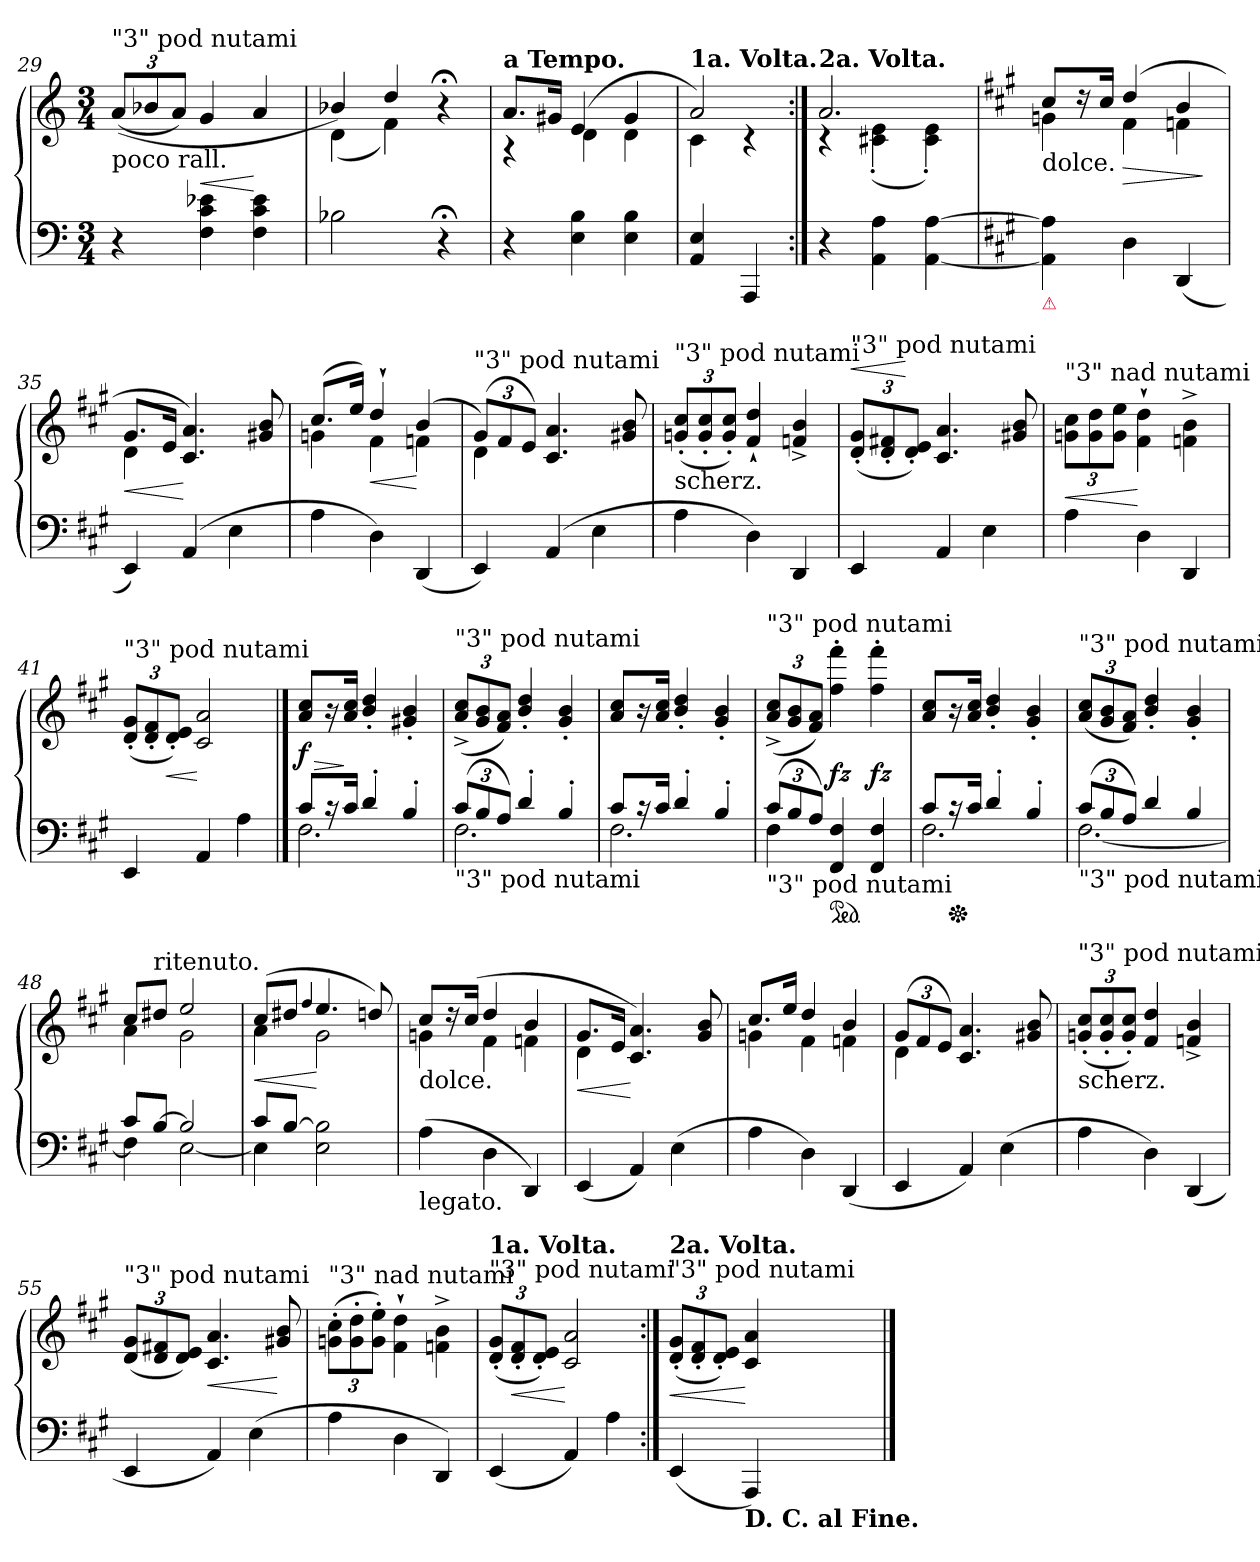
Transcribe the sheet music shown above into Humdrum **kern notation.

**kern	**kern	**dynam
*part1	*part1	*part1
*staff2	*staff1	*staff1/2
*clefF4	*clefG2	*
*k[]	*k[]	*
*a:	*a:	*
*M3/4	*M3/4	*
=29	=29	=29
!	!LO:TX:b:t=poco rall.	!
!	!LO:TX:a:t="3" pod nutami	!
4r	(<(>12aL	.
.	12b-X	.
.	12aJ)	.
4F 4c 4e-X	4g	<
4F 4c 4e-	4a	[
=30	=30	=30
*	*^	*
2B-X	4b-X)	(<4d	.
.	4dd	4f)	.
4r;<	4r;<	4ryy	.
=31	=31	=31	=31
!	!LO:TX:a:B:t=a Tempo.	!	!
4r	8.aL	4r	.
.	16g#XJk	.	.
4E 4B	(>4e	4d	.
4E 4B	4g#	4d	.
=32	=32	=32	=32
!	!LO:TX:a:B:t=1a. Volta.	!	!
4AA 4E	2a)	4c	.
4AAA	.	4rc	.
=33:|!	=33:|!	=33:|!	=33:|!
!	!LO:TX:a:B:t=2a. Volta.	!	!
4r	2.a	4r	.
4AA 4A	.	(>4c#X'> 4e'>	.
[4AA [4A	.	4c#'> 4e'>)	.
=34	=34	=34	=34
*k[f#c#g#]	*k[f#c#g#]	*	*
!	!LO:TX:b:t=dolce.	!	!
!LO:TX:b:color=crimson:t=⚠	!	!	!
4AA] 4A]	8cc#L	4gn	.
.	16rdd	.	.
.	16cc#Jk	.	.
4D	(>4dd	4f#	>
(<4DD	4b	4fn	.
*	*v	*v	*
.	.	]
=35	=35	=35
*	*^	*
4EE)	8.g#L	4d	<
.	16eJk	.	.
(>4AA	4.c# 4.a)	2ryy	[
4E	.	.	.
.	8g#X 8b	.	.
=36	=36	=36	=36
4A	(>8.cc#L	4gn	.
.	16eeJk)	.	.
4D)	4dd`>	4f#	<
(<4DD	(>4b	4fn	[
=37	=37	=37	=37
!	!LO:TX:a:t="3" pod nutami	!	!
4EE)	(>12g#L)	4d	.
.	12f#	.	.
.	12eJ)	.	.
(>4AA	4.c# 4.a	2ryy	.
4E	.	.	.
.	8g#X 8b	.	.
*	*v	*v	*
=38	=38	=38
!	!LO:TX:b:t=scherz.	!
!	!LO:TX:a:t="3" pod nutami	!
4A	(<12gn'< 12cc#'<L	.
.	12g'< 12cc#'<	.
.	12g'< 12cc#'<J)	.
4D)	4f#`< 4dd`<	.
4DD	4fn^< 4b^<	.
=39	=39	=39
!	!LO:TX:a:t="3" pod nutami	!
!	!	!LO:HP:a
4EE	(<12d'< 12g#'<L	<
.	12d'< 12f#X'<	.
.	12d'< 12e'<J)	[
4AA	4.c# 4.a	.
4E	.	.
.	8g#X 8b	.
=40	=40	=40
!	!LO:TX:a:t="3" nad nutami	!
4A	12gn\ 12cc#\L	<
.	12g\ 12dd\	.
.	12g\ 12ee\J	.
4D	4f#`>\ 4dd`>\	[
4DD	4fn^>\ 4b^>\	.
=41	=41	=41
!	!LO:TX:a:t="3" pod nutami	!
4EE	(<12d'< 12g#'<L	.
.	12d'< 12f#'<	.
.	12d'< 12e'<J)	<
4AA	2c# 2a	[
4A	.	.
==42	==42	==42
*^	*	*
8c#L	2.F#	8a/ 8cc#/L	> f
16rc	.	16r	.
16c#Jk	.	16a/ 16cc#/Jk	]
4d'<	.	4b'</ 4dd'</	.
4B'<	.	4g#X'< 4b'<	.
=43	=43	=43	=43
!	!	!LO:TX:a:t="3" pod nutami	!
!LO:TX:b:t="3" pod nutami	!	!	!
(>12c#L	2.F#	(<12a^< 12cc#^<L	.
12B	.	12g# 12b	.
12AJ)	.	12f# 12aJ)	.
4d'<	.	4b'</ 4dd'</	.
4B'<	.	4g#'< 4b'<	.
=44	=44	=44	=44
8c#L	2.F#	8a/ 8cc#/L	.
16rc	.	16r	.
16c#Jk	.	16a/ 16cc#/Jk	.
4d'<	.	4b'</ 4dd'</	.
4B'<	.	4g#'< 4b'<	.
=45	=45	=45	=45
!	!	!LO:TX:a:t="3" pod nutami	!
!LO:TX:b:t="3" pod nutami	!	!	!
(<12c#L	4F#	(<12a^< 12cc#^<L	.
12B	.	12g# 12b	.
12AJ)	.	12f# 12aJ)	.
*ped	*	*	*
4FF# 4F#	2ryy	4ff#'> 4fff#'>	fz
4FF# 4F#	.	4ff#'> 4fff#'>	fz
=46	=46	=46	=46
8c#L	2.F#	8a/ 8cc#/L	.
*Xped	*	*	*
16rc	.	16r	.
16c#Jk	.	16a/ 16cc#/Jk	.
4d'<	.	4b'</ 4dd'</	.
4B'<	.	4g#'< 4b'<	.
=47	=47	=47	=47
!	!	!LO:TX:a:t="3" pod nutami	!
!LO:TX:b:t="3" pod nutami	!	!	!
(<12c#L	[2.F#	(<12a 12cc#L	.
12B	.	12g# 12b	.
12AJ)	.	12f# 12aJ)	.
4d	.	4b'</ 4dd'</	.
4B	.	4g#'< 4b'<	.
=48	=48	=48	=48
*	*	*^	*
8c#L	4F#]	8cc#L	4a	.
!	!	!LO:TX:a:t=ritenuto.	!	!
[8BJ	.	8dd#XJ	.	.
2B]	[2E	2ee	2g#	.
=49	=49	=49	=49	=49
8c#L	4E]	(>8cc#L	4a	<
[8BJ	.	8dd#XJ	.	.
.	.	4qqff#/	.	.
2ryy	2E 2B]	4.ee	2g#	[
.	.	8ddn)	.	.
*v	*v	*	*	*
=50	=50	=50	=50
!	!LO:TX:b:t=dolce.	!	!
!LO:TX:b:t=legato.	!	!	!
(>4A	8cc#L	4gn	.
.	16rdd	.	.
.	(>16cc#Jk	.	.
4D	4dd	4f#	.
4DD)	4b	4fn	.
=51	=51	=51	=51
(<4EE	8.g#L	4d	<
.	16eJk	.	.
4AA)	4.c# 4.a)	2ryy	[
(>4E	.	.	.
.	8g# 8b	.	.
=52	=52	=52	=52
4A	8.cc#L	4gn	.
.	16eeJk	.	.
4D)	4dd	4f#	.
(<4DD	4b	4fn	.
=53	=53	=53	=53
4EE	(>12g#L	4d	.
.	12f#	.	.
.	12eJ)	.	.
4AA)	4.c# 4.a	2ryy	.
(>4E	.	.	.
.	8g#X 8b	.	.
*	*v	*v	*
=54	=54	=54
!	!LO:TX:a:t="3" pod nutami	!
!	!LO:TX:b:t=scherz.	!
4A	(<12gn'< 12cc#'<L	.
.	12g'< 12cc#'<	.
.	12g'< 12cc#'<J)	.
4D)	4f# 4dd	.
(<4DD	4fn^> 4b^>	.
=55	=55	=55
!	!LO:TX:a:t="3" pod nutami	!
4EE	(<12d 12g#L	.
.	12d 12f#X	.
.	12d 12eJ)	.
4AA)	4.c# 4.a	<
(>4E	.	.
.	8g#X 8b	[
=56	=56	=56
!	!LO:TX:a:t="3" nad nutami	!
4A	(>12gn'> 12cc#'>L	.
.	12g'> 12dd'>	.
.	12g'> 12ee'>J)	.
4D	4f#`>\ 4dd`>\	.
4DD)	4fn^>\ 4b^>\	.
=57	=57	=57
!	!LO:TX:a:t="3" pod nutami	!
!	!LO:TX:a:B:t=1a. Volta.	!
(<4EE	(<12d'< 12g#'<L	.
.	12d'< 12f#'<	<
.	12d'< 12e'<J)	.
4AA)	2c# 2a	[
4A	.	.
=58:|!	=58:|!	=58:|!
!	!LO:TX:a:t="3" pod nutami	!
!	!LO:TX:a:B:t=2a. Volta.	!
(<4EE	(<12d'< 12g#'<L	<
.	12d'< 12f#'<	.
.	12d'< 12e'<J)	.
!LO:TX:b:B:t=D. C. al Fine.	!	!
4AAA)	4c# 4a	[
==	==	==
*-	*-	*-
